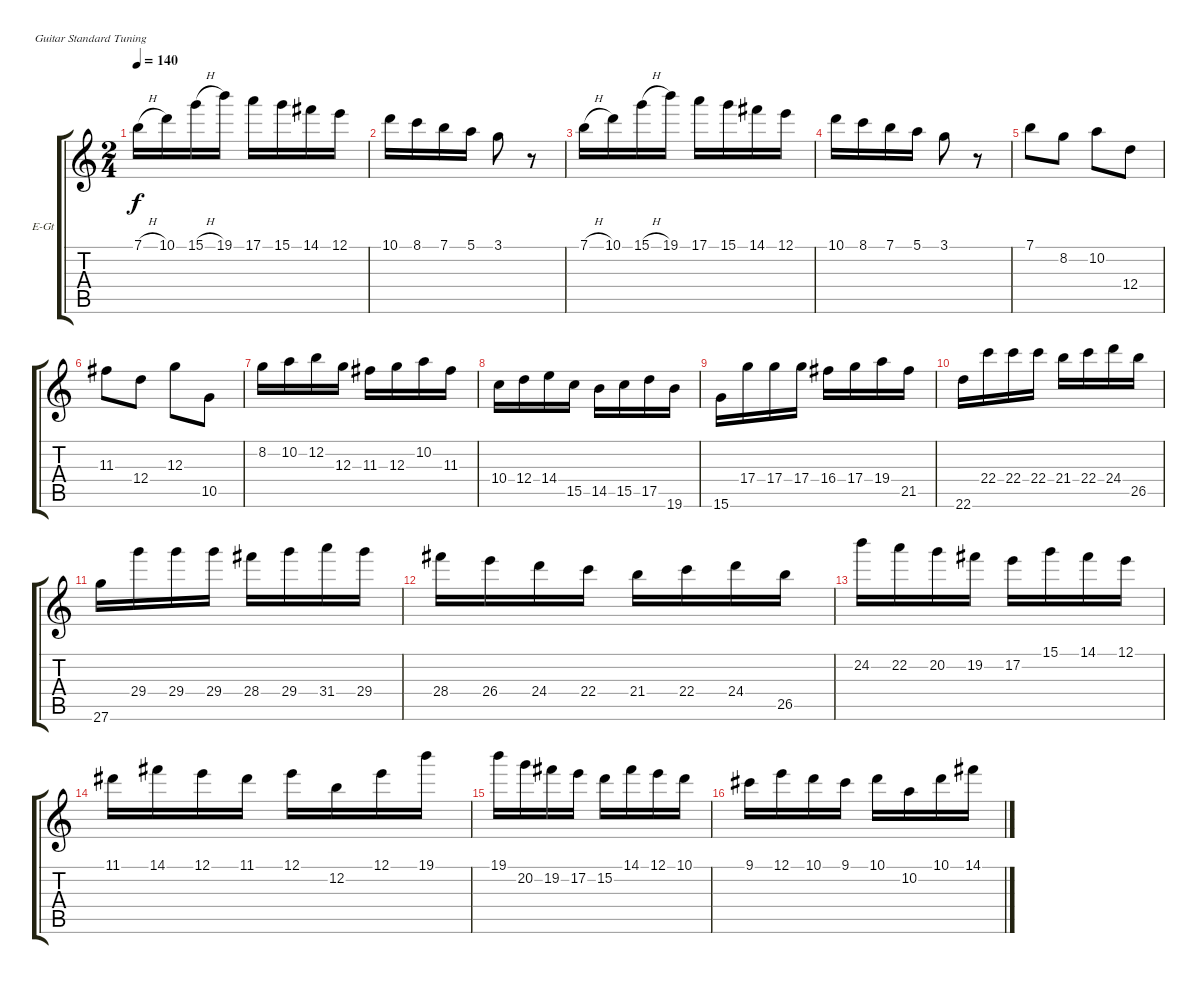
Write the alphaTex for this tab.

\bracketExtendMode groupsimilarinstruments
\firstSystemTrackNameOrientation horizontal
\otherSystemsTrackNameOrientation horizontal
\track ("Guitar 2" "E-Gt") {instrument distortionguitar}
\staff {score tabs}
\tuning (E4 B3 G3 D3 A2 E2)
\ts (2 4)
\tempo 140
\clef g2
\scale
0.333333
\ks c
7.1{h}.16{dy f} 10.1.16 15.1{h}.16 19.1.16 17.1.16 15.1.16 14.1.16 12.1.16 |
\scale
0.333333 10.1.16 8.1.16 7.1.16 5.1.16 3.1.8 r.8 |
\scale
0.333333 7.1{h}.16 10.1.16 15.1{h}.16 19.1.16 17.1.16 15.1.16 14.1.16 12.1.16 |
\scale
0.333333 10.1.16 8.1.16 7.1.16 5.1.16 3.1.8 r.8 |
\scale
0.333333 7.1.8 8.2.8 10.2.8 12.4.8 |
\scale
0.333333 11.3.8 12.4.8 12.3.8 10.5.8 |
\scale
0.333333 8.2.16 10.2.16 12.2.16 12.3.16 11.3.16 12.3.16 10.2.16 11.3.16 |
\scale
0.333333 10.4.16 12.4.16 14.4.16 15.5.16 14.5.16 15.5.16 17.5.16 19.6.16 |
\scale
0.333333 15.6.16 17.4.16 17.4.16 17.4.16 16.4.16 17.4.16 19.4.16 21.5.16 |
\scale
0.333333 22.6.16 22.4.16 22.4.16 22.4.16 21.4.16 22.4.16 24.4.16 26.5.16 |
\scale
0.333333 27.6.16 29.4.16 29.4.16 29.4.16 28.4.16 29.4.16 31.4.16 29.4.16 |
\scale
0.333333 28.4.16 26.4.16 24.4.16 22.4.16 21.4.16 22.4.16 24.4.16 26.5.16 |
\scale
0.333333 24.2.16 22.2.16 20.2.16 19.2.16 17.2.16 15.1.16 14.1.16 12.1.16 |
\scale
0.333333 11.1.16 14.1.16 12.1.16 11.1.16 12.1.16 12.2.16 12.1.16 19.1.16 |
\scale
0.333333 19.1.16 20.2.16 19.2.16 17.2.16 15.2.16 14.1.16 12.1.16 10.1.16 |
\scale
0.333333 9.1.16 12.1.16 10.1.16 9.1.16 10.1.16 10.2.16 10.1.16 14.1.16
